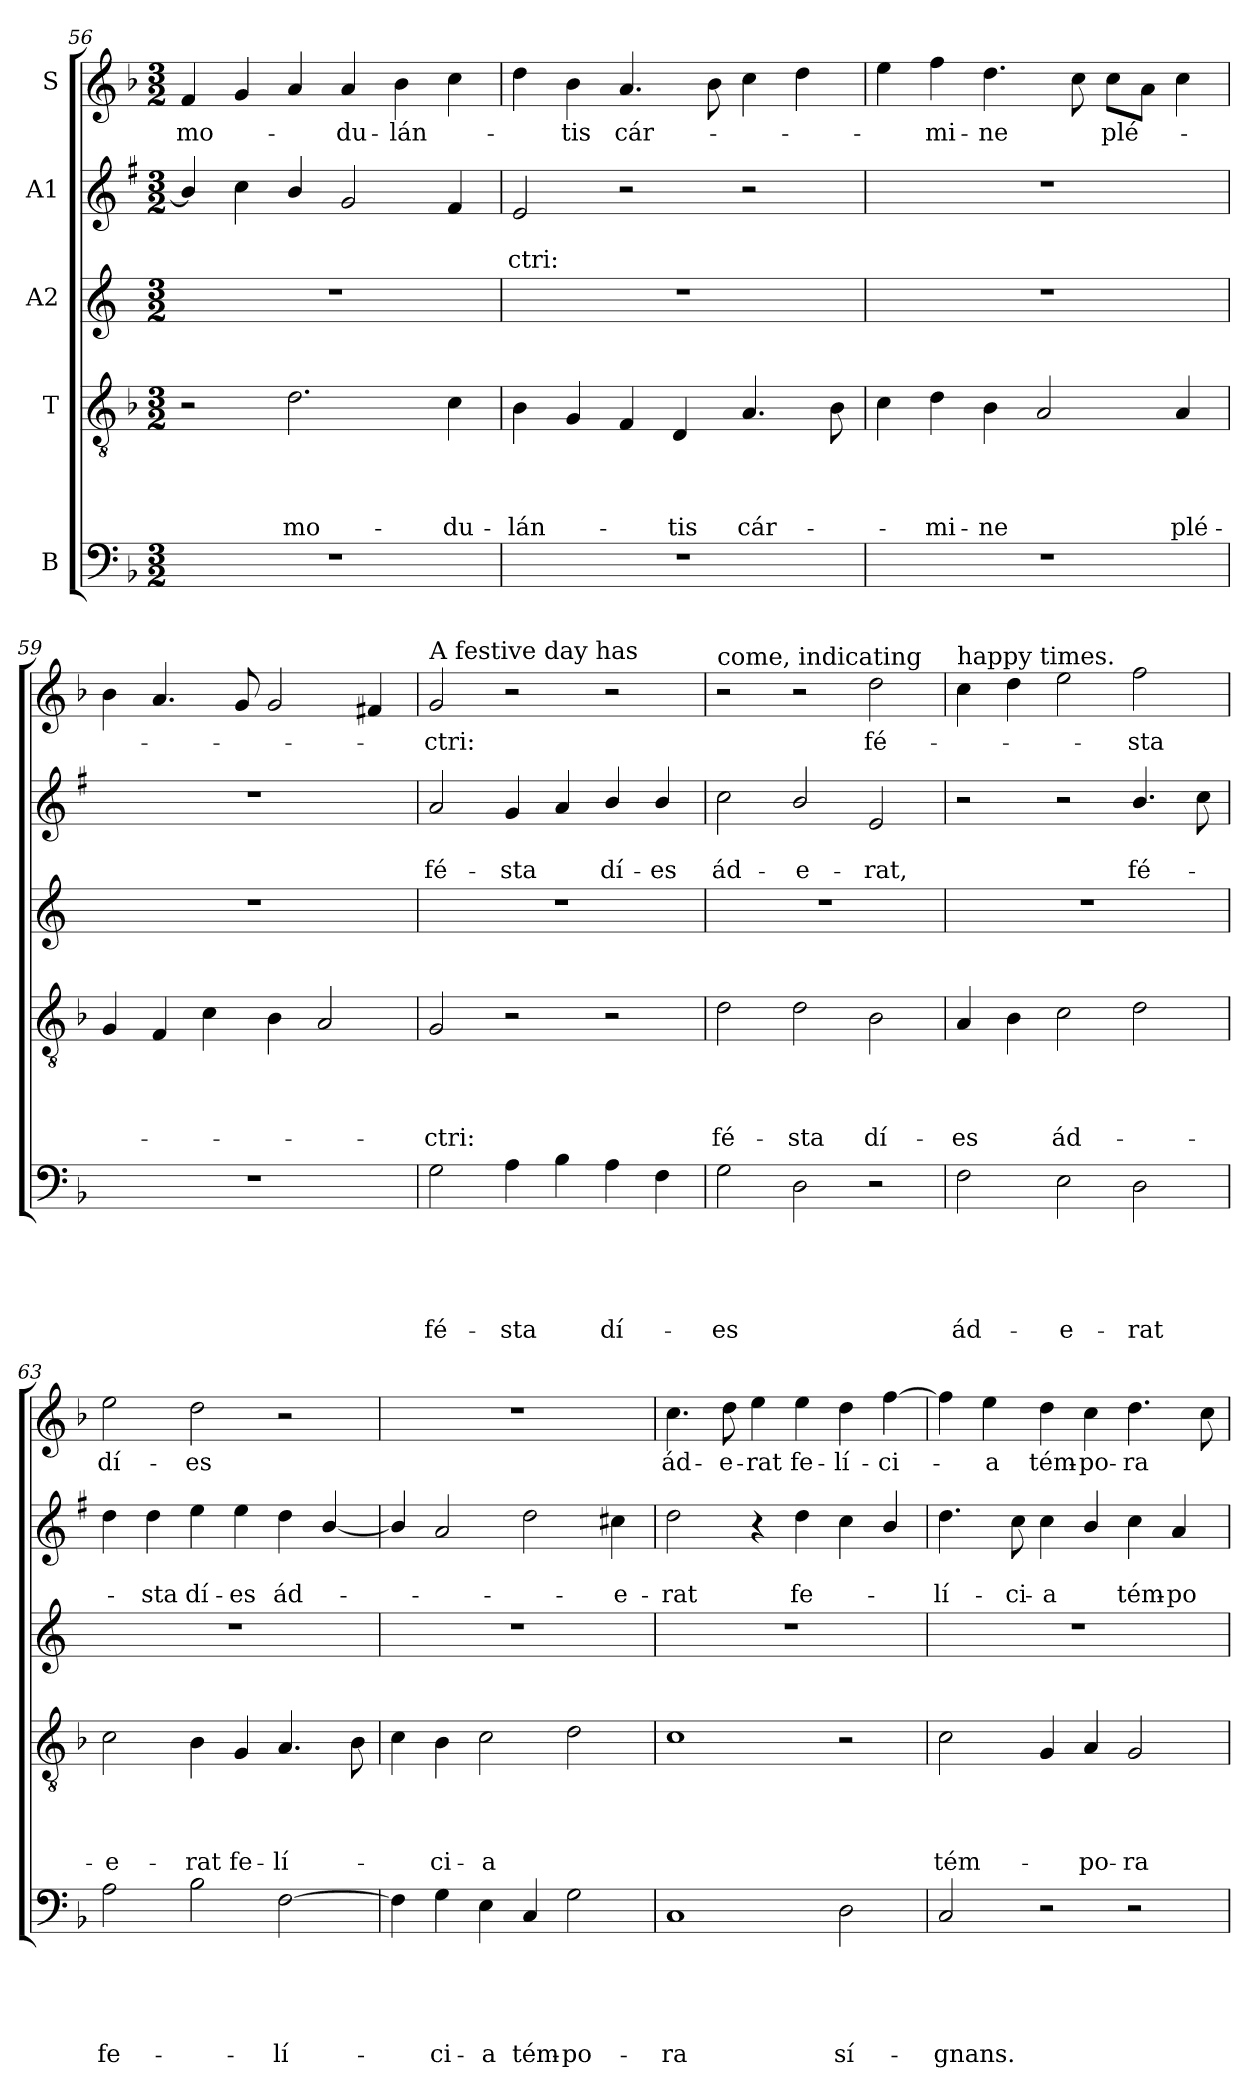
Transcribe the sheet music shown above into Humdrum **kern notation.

**kern	**text	**text	**text	**text	**text	**kern	**text	**text	**text	**text	**kern	**kern	**text	**text	**kern	**text
*part5	*part5	*part5	*part5	*part5	*part5	*part4	*part4	*part4	*part4	*part4	*part3	*part2	*part2	*part2	*part1	*part1
*staff5	*staff5	*staff5	*staff5	*staff5	*staff5	*staff4	*staff4	*staff4	*staff4	*staff4	*staff3	*staff2	*staff2	*staff2	*staff1	*staff1
*I"B	*	*	*	*	*	*I"T	*	*	*	*	*I"A2	*I"A1	*	*	*I"S	*
*clefF4	*	*	*	*	*	*clefGv2	*	*	*	*	*clefG2	*clefG2	*	*	*clefG2	*
*	*	*	*	*	*	*	*	*	*	*	*ITrd4c7	*ITrd1c2	*	*	*	*
*k[b-]	*	*	*	*	*	*k[b-]	*	*	*	*	*k[b-]	*k[b-]	*	*	*k[b-]	*
*F:	*	*	*	*	*	*F:	*	*	*	*	*F:	*F:	*	*	*F:	*
*M3/2	*	*	*	*	*	*M3/2	*	*	*	*	*M3/2	*M3/2	*	*	*M3/2	*
=56	=56	=56	=56	=56	=56	=56	=56	=56	=56	=56	=56	=56	=56	=56	=56	=56
!	!	!	!	!	!	!	!	!	!	!	!	!	!	!	!	!LO:LY:b
1.r	.	.	.	.	.	2r	.	.	.	.	1.r	4a/]	.	.	4f/	mo-
.	.	.	.	.	.	.	.	.	.	.	.	4b-\	.	.	4g/	.
!	!	!	!	!	!	!	!	!	!	!LO:LY:b	!	!	!	!	!	!
.	.	.	.	.	.	2.d\	.	.	.	mo-	.	4a/	.	.	4a/	.
!	!	!	!	!	!	!	!	!	!	!	!	!	!	!	!	!LO:LY:b
.	.	.	.	.	.	.	.	.	.	.	.	2f/	.	.	4a/	-du-
!	!	!	!	!	!	!	!	!	!	!	!	!	!	!	!	!LO:LY:b
.	.	.	.	.	.	.	.	.	.	.	.	.	.	.	4b-\	-lán-
!	!	!	!	!	!	!	!	!	!	!LO:LY:b	!	!	!	!	!	!
.	.	.	.	.	.	4c\	.	.	.	-du-	.	4e/	.	.	4cc\	.
=57	=57	=57	=57	=57	=57	=57	=57	=57	=57	=57	=57	=57	=57	=57	=57	=57
!	!	!	!	!	!	!	!	!	!	!LO:LY:b	!	!	!	!LO:LY:b	!	!
1.r	.	.	.	.	.	4B-\	.	.	.	-lán-	1.r	2d/	.	-ctri:	4dd\	.
!	!	!	!	!	!	!	!	!	!	!	!	!	!	!	!	!LO:LY:b
.	.	.	.	.	.	4G/	.	.	.	.	.	.	.	.	4b-\	-tis
!	!	!	!	!	!	!	!	!	!	!	!	!	!	!	!	!LO:LY:b
.	.	.	.	.	.	4F/	.	.	.	.	.	2r	.	.	4.a/	cár-
!	!	!	!	!	!	!	!	!	!	!LO:LY:b	!	!	!	!	!	!
.	.	.	.	.	.	4D/	.	.	.	-tis	.	.	.	.	.	.
.	.	.	.	.	.	.	.	.	.	.	.	.	.	.	8b-\	.
!	!	!	!	!	!	!	!	!	!	!LO:LY:b	!	!	!	!	!	!
.	.	.	.	.	.	4.A/	.	.	.	cár-	.	2r	.	.	4cc\	.
.	.	.	.	.	.	.	.	.	.	.	.	.	.	.	4dd\	.
.	.	.	.	.	.	8B-\	.	.	.	.	.	.	.	.	.	.
=58	=58	=58	=58	=58	=58	=58	=58	=58	=58	=58	=58	=58	=58	=58	=58	=58
1.r	.	.	.	.	.	4c\	.	.	.	.	1.r	1.r	.	.	4ee\	.
!	!	!	!	!	!	!	!	!	!	!LO:LY:b	!	!	!	!	!	!LO:LY:b
.	.	.	.	.	.	4d\	.	.	.	-mi-	.	.	.	.	4ff\	-mi-
!	!	!	!	!	!	!	!	!	!	!LO:LY:b	!	!	!	!	!	!LO:LY:b
.	.	.	.	.	.	4B-\	.	.	.	-ne	.	.	.	.	4.dd\	-ne
.	.	.	.	.	.	2A/	.	.	.	.	.	.	.	.	.	.
.	.	.	.	.	.	.	.	.	.	.	.	.	.	.	8cc\	.
!	!	!	!	!	!	!	!	!	!	!	!	!	!	!	!	!LO:LY:b
.	.	.	.	.	.	.	.	.	.	.	.	.	.	.	8cc\L	plé-
.	.	.	.	.	.	.	.	.	.	.	.	.	.	.	8a\J	.
!	!	!	!	!	!	!	!	!	!	!LO:LY:b	!	!	!	!	!	!
.	.	.	.	.	.	4A/	.	.	.	plé-	.	.	.	.	4cc\	.
!!LO:LB:g=z
=59	=59	=59	=59	=59	=59	=59	=59	=59	=59	=59	=59	=59	=59	=59	=59	=59
1.r	.	.	.	.	.	4G/	.	.	.	.	1.r	1.r	.	.	4b-\	.
.	.	.	.	.	.	4F/	.	.	.	.	.	.	.	.	4.a/	.
.	.	.	.	.	.	4c\	.	.	.	.	.	.	.	.	.	.
.	.	.	.	.	.	.	.	.	.	.	.	.	.	.	8g/	.
.	.	.	.	.	.	4B-\	.	.	.	.	.	.	.	.	2g/	.
.	.	.	.	.	.	2A/	.	.	.	.	.	.	.	.	.	.
.	.	.	.	.	.	.	.	.	.	.	.	.	.	.	4f#/	.
=60	=60	=60	=60	=60	=60	=60	=60	=60	=60	=60	=60	=60	=60	=60	=60	=60
!	!	!	!	!	!	!	!	!	!	!	!	!	!	!	!LO:TX:a:t=A festive day has	!
!	!	!	!	!	!LO:LY:b	!	!	!	!	!LO:LY:b	!	!	!	!LO:LY:b	!	!LO:LY:b
2G\	.	.	.	.	fé-	2G/	.	.	.	-ctri:	1.r	2g/	.	fé-	2g/	-ctri:
!	!	!	!	!	!LO:LY:b	!	!	!	!	!	!	!	!	!LO:LY:b	!	!
4A\	.	.	.	.	-sta	2r	.	.	.	.	.	4f/	.	-sta	2r	.
4B-\	.	.	.	.	.	.	.	.	.	.	.	4g/	.	.	.	.
!	!	!	!	!	!LO:LY:b	!	!	!	!	!	!	!	!	!LO:LY:b	!	!
4A\	.	.	.	.	dí-	2r	.	.	.	.	.	4a/	.	dí-	2r	.
!	!	!	!	!	!	!	!	!	!	!	!	!	!	!LO:LY:b	!	!
4F\	.	.	.	.	.	.	.	.	.	.	.	4a/	.	-es	.	.
=61	=61	=61	=61	=61	=61	=61	=61	=61	=61	=61	=61	=61	=61	=61	=61	=61
!	!	!	!	!	!	!	!	!	!	!	!	!	!	!	!LO:TX:a:t=come, indicating	!
!	!	!	!	!	!LO:LY:b	!	!	!	!	!LO:LY:b	!	!	!	!LO:LY:b	!	!
2G\	.	.	.	.	-es	2d\	.	.	.	fé-	1.r	2b-\	.	ád-	2r	.
!	!	!	!	!	!	!	!	!	!	!LO:LY:b	!	!	!	!LO:LY:b	!	!
2D\	.	.	.	.	.	2d\	.	.	.	-sta	.	2a/	.	-e-	2r	.
!	!	!	!	!	!	!	!	!	!	!LO:LY:b	!	!	!	!LO:LY:b	!	!LO:LY:b
2r	.	.	.	.	.	2B-\	.	.	.	dí-	.	2d/	.	-rat,	2dd\	fé-
=62	=62	=62	=62	=62	=62	=62	=62	=62	=62	=62	=62	=62	=62	=62	=62	=62
!	!	!	!	!	!	!	!	!	!	!	!	!	!	!	!LO:TX:a:t=happy times.	!
!	!	!	!	!	!LO:LY:b	!	!	!	!	!LO:LY:b	!	!	!	!	!	!
2F\	.	.	.	.	ád-	4A/	.	.	.	-es	1.r	2r	.	.	4cc\	.
.	.	.	.	.	.	4B-\	.	.	.	.	.	.	.	.	4dd\	.
!	!	!	!	!	!LO:LY:b	!	!	!	!	!LO:LY:b	!	!	!	!	!	!
2E\	.	.	.	.	-e-	2c\	.	.	.	ád-	.	2r	.	.	2ee\	.
!	!	!	!	!	!LO:LY:b	!	!	!	!	!	!	!	!	!LO:LY:b	!	!LO:LY:b
2D\	.	.	.	.	-rat	2d\	.	.	.	.	.	4.a/	.	fé-	2ff\	-sta
.	.	.	.	.	.	.	.	.	.	.	.	8b-\	.	.	.	.
!!LO:PB:g=z
=63	=63	=63	=63	=63	=63	=63	=63	=63	=63	=63	=63	=63	=63	=63	=63	=63
!	!	!	!	!	!LO:LY:b	!	!	!	!	!LO:LY:b	!	!	!	!	!	!LO:LY:b
2A\	.	.	.	.	fe-	2c\	.	.	.	-e-	1.r	4cc\	.	.	2ee\	dí-
!	!	!	!	!	!	!	!	!	!	!	!	!	!	!LO:LY:b	!	!
.	.	.	.	.	.	.	.	.	.	.	.	4cc\	.	-sta	.	.
!	!	!	!	!	!	!	!	!	!	!LO:LY:b	!	!	!	!LO:LY:b	!	!LO:LY:b
2B-\	.	.	.	.	.	4B-\	.	.	.	-rat	.	4dd\	.	dí-	2dd\	-es
!	!	!	!	!	!	!	!	!	!	!LO:LY:b	!	!	!	!LO:LY:b	!	!
.	.	.	.	.	.	4G/	.	.	.	fe-	.	4dd\	.	-es	.	.
!	!	!	!	!	!LO:LY:b	!	!	!	!	!LO:LY:b	!	!	!	!LO:LY:b	!	!
[2F\	.	.	.	.	-lí-	4.A/	.	.	.	-lí-	.	4cc\	.	ád-	2r	.
.	.	.	.	.	.	.	.	.	.	.	.	[4a/	.	.	.	.
.	.	.	.	.	.	8B-\	.	.	.	.	.	.	.	.	.	.
=64	=64	=64	=64	=64	=64	=64	=64	=64	=64	=64	=64	=64	=64	=64	=64	=64
4F\]	.	.	.	.	.	4c\	.	.	.	.	1.r	4a/]	.	.	1.r	.
!	!	!	!	!	!LO:LY:b	!	!	!	!	!LO:LY:b	!	!	!	!	!	!
4G\	.	.	.	.	-ci-	4B-\	.	.	.	-ci-	.	2g/	.	.	.	.
!	!	!	!	!	!LO:LY:b	!	!	!	!	!LO:LY:b	!	!	!	!	!	!
4E\	.	.	.	.	-a	2c\	.	.	.	-a	.	.	.	.	.	.
!	!	!	!	!	!LO:LY:b	!	!	!	!	!	!	!	!	!	!	!
4C/	.	.	.	.	tém-	.	.	.	.	.	.	2cc\	.	.	.	.
!	!	!	!	!	!LO:LY:b	!	!	!	!	!	!	!	!	!	!	!
2G\	.	.	.	.	-po-	2d\	.	.	.	.	.	.	.	.	.	.
!	!	!	!	!	!	!	!	!	!	!	!	!	!	!LO:LY:b	!	!
.	.	.	.	.	.	.	.	.	.	.	.	4b\	.	-e-	.	.
=65	=65	=65	=65	=65	=65	=65	=65	=65	=65	=65	=65	=65	=65	=65	=65	=65
!	!	!	!	!	!LO:LY:b	!	!	!	!	!	!	!	!	!LO:LY:b	!	!LO:LY:b
1C	.	.	.	.	-ra	1c	.	.	.	.	1.r	2cc\	.	-rat	4.cc\	ád-
!	!	!	!	!	!	!	!	!	!	!	!	!	!	!	!	!LO:LY:b
.	.	.	.	.	.	.	.	.	.	.	.	.	.	.	8dd\	-e-
!	!	!	!	!	!	!	!	!	!	!	!	!	!	!	!	!LO:LY:b
.	.	.	.	.	.	.	.	.	.	.	.	4r	.	.	4ee\	-rat
!	!	!	!	!	!	!	!	!	!	!	!	!	!	!LO:LY:b	!	!LO:LY:b
.	.	.	.	.	.	.	.	.	.	.	.	4cc\	.	fe-	4ee\	fe-
!	!	!	!	!	!LO:LY:b	!	!	!	!	!	!	!	!	!	!	!LO:LY:b
2D\	.	.	.	.	sí-	2r	.	.	.	.	.	4b-\	.	.	4dd\	-lí-
!	!	!	!	!	!	!	!	!	!	!	!	!	!	!	!	!LO:LY:b
.	.	.	.	.	.	.	.	.	.	.	.	4a/	.	.	[4ff\	-ci-
=66	=66	=66	=66	=66	=66	=66	=66	=66	=66	=66	=66	=66	=66	=66	=66	=66
!	!	!	!	!	!LO:LY:b	!	!	!	!	!LO:LY:b	!	!	!	!LO:LY:b	!	!
2C/	.	.	.	.	-gnans.	2c\	.	.	.	tém-	1.r	4.cc\	.	-lí-	4ff\]	.
!	!	!	!	!	!	!	!	!	!	!	!	!	!	!	!	!LO:LY:b
.	.	.	.	.	.	.	.	.	.	.	.	.	.	.	4ee\	-a
!	!	!	!	!	!	!	!	!	!	!	!	!	!	!LO:LY:b	!	!
.	.	.	.	.	.	.	.	.	.	.	.	8b-\	.	-ci-	.	.
!	!	!	!	!	!	!	!	!	!	!	!	!	!	!LO:LY:b	!	!LO:LY:b
2r	.	.	.	.	.	4G/	.	.	.	.	.	4b-\	.	-a	4dd\	tém-
!	!	!	!	!	!	!	!	!	!	!LO:LY:b	!	!	!	!	!	!LO:LY:b
.	.	.	.	.	.	4A/	.	.	.	-po-	.	4a/	.	.	4cc\	-po-
!	!	!	!	!	!	!	!	!	!	!LO:LY:b	!	!	!	!LO:LY:b	!	!LO:LY:b
2r	.	.	.	.	.	2G/	.	.	.	-ra	.	4b-\	.	tém-	4.dd\	-ra
!	!	!	!	!	!	!	!	!	!	!	!	!	!	!LO:LY:b	!	!
.	.	.	.	.	.	.	.	.	.	.	.	4g/	.	-po-	.	.
.	.	.	.	.	.	.	.	.	.	.	.	.	.	.	8cc\	.
=	=	=	=	=	=	=	=	=	=	=	=	=	=	=	=	=
*-	*-	*-	*-	*-	*-	*-	*-	*-	*-	*-	*-	*-	*-	*-	*-	*-
